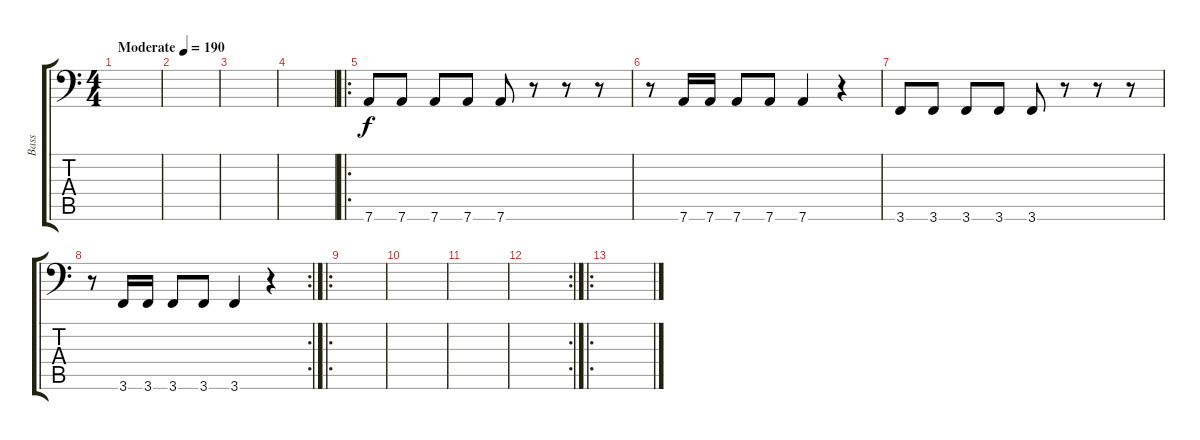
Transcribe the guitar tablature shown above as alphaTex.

\track ("Bass" "Bass") {instrument electricbasspick}
\staff {score tabs}
\tuning (E3 B2 G2 D2 A1 D1) {hide}
\ts (4 4)
\tempo (190 "Moderate")
\clef f4
\ks c
|
|
|
|
\ro
7.6.8 7.6.8 7.6.8 7.6.8 7.6.8 r.8 r.8 r.8 |
r.8 7.6.16 7.6.16 7.6.8 7.6.8 7.6.4 r.4 |
3.6.8 3.6.8 3.6.8 3.6.8 3.6.8 r.8 r.8 r.8 |
\rc 2
r.8 3.6.16 3.6.16 3.6.8 3.6.8 3.6.4 r.4 |
\ro
|
|
|
\rc 2
|
\ro
